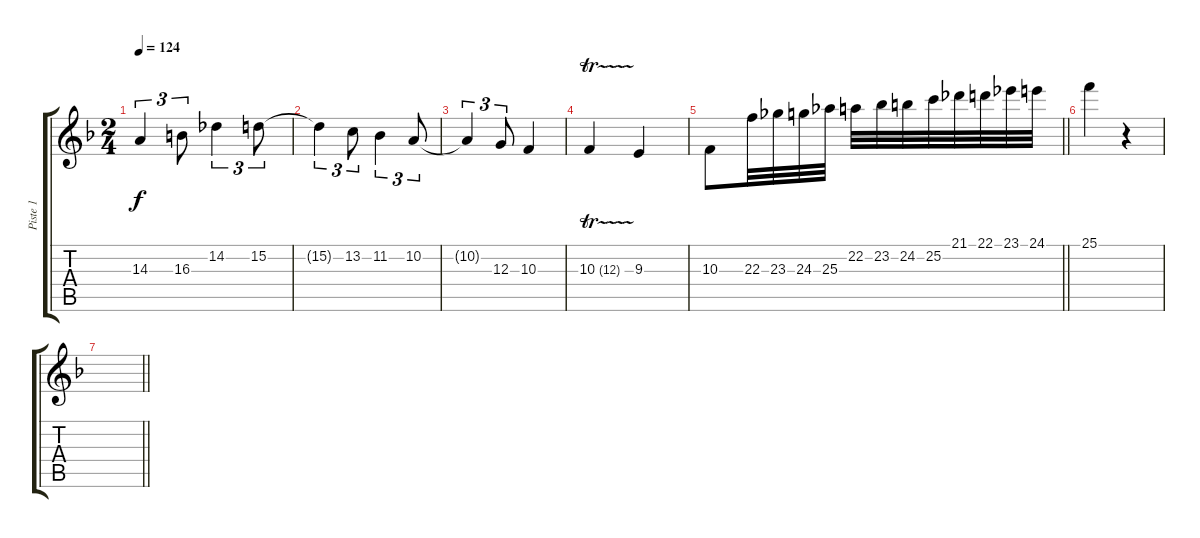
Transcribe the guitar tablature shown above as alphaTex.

\track ("Piste 1" "Piste 1") {instrument flute}
\staff {score tabs}
\tuning (E4 B3 G3 D3 A2 E2) {hide}
\ts (2 4)
\tempo 124
\clef g2
\ks dminor
14.3{t}.4{tu (3 2) dy f} 16.3.8{tu (3 2)} 14.2.4{tu (3 2)} 15.2.8{tu (3 2)} |
15.2{t}.4{tu (3 2)} 13.2.8{tu (3 2)} 11.2.4{tu (3 2)} 10.2.8{tu (3 2)} |
10.2{t}.4{tu (3 2)} 12.3.8{tu (3 2)} 10.3.4 |
10.3{tr (12 32)}.4 9.3.4 |
\barLineRight lightlight
10.3.8 22.3.32 23.3.32 24.3.32 25.3.32 22.2.32 23.2.32 24.2.32 25.2.32 21.1.32 22.1.32 23.1.32 24.1.32 |
25.1.4 r.4 |
\barLineRight lightlight
